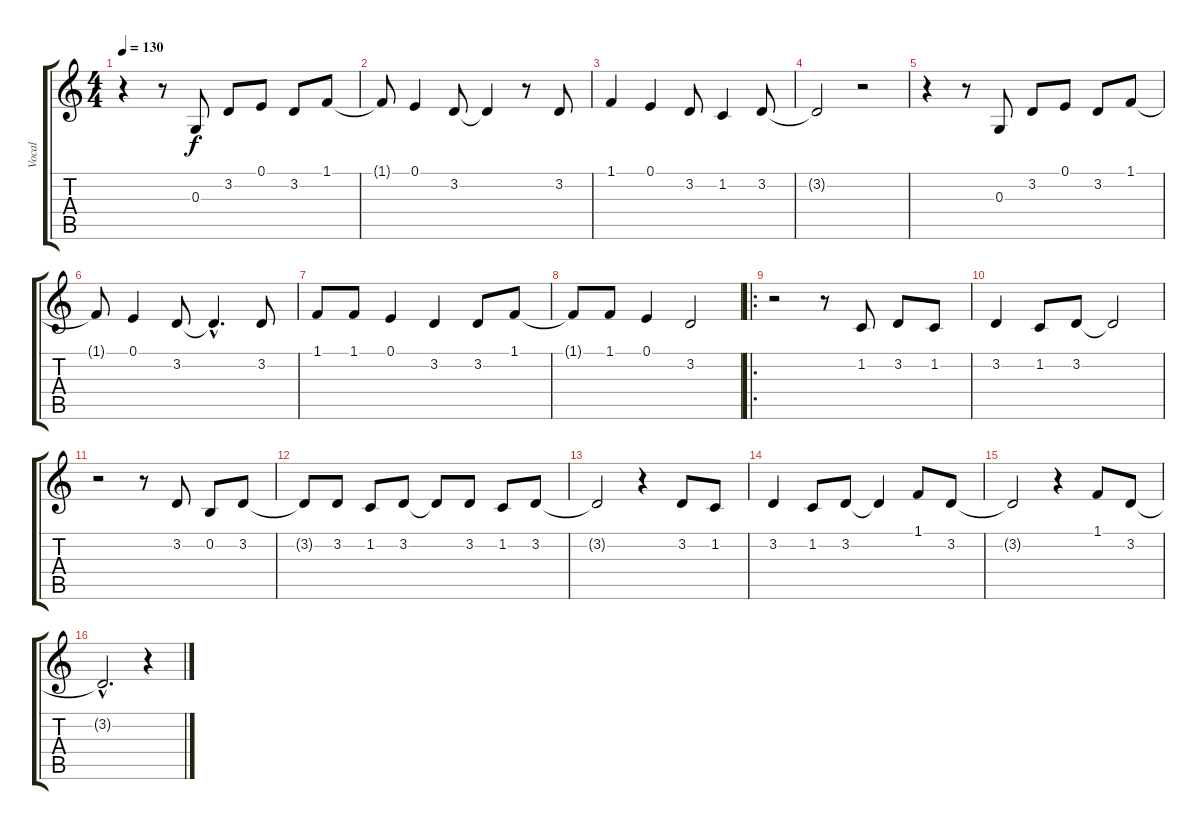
\track ("Vocal" "Vocal") {instrument synthvoice}
\staff {score tabs}
\tuning (E4 B3 G3 D3 A2 E2) {hide}
\ts (4 4)
\tempo 130
\clef g2
\ks c
r.4{dy f} r.8 0.3.8 3.2.8 0.1.8 3.2.8 1.1.8 |
1.1{t}.8 0.1.4 3.2.8 3.2{t}.4 r.8 3.2.8 |
1.1.4 0.1.4 3.2.8 1.2.4 3.2.8 |
3.2{t}.2 r.2 |
r.4 r.8 0.3.8 3.2.8 0.1.8 3.2.8 1.1.8 |
1.1{t}.8 0.1.4 3.2.8 3.2{hac t}.4{d} 3.2.8 |
1.1.8 1.1.8 0.1.4 3.2.4 3.2.8 1.1.8 |
1.1{t}.8 1.1.8 0.1.4 3.2.2 |
\ro
r.2 r.8 1.2.8 3.2.8 1.2.8 |
3.2.4 1.2.8 3.2.8 3.2{t}.2 |
r.2 r.8 3.2.8 0.2.8 3.2.8 |
3.2{t}.8 3.2.8 1.2.8 3.2.8 3.2{t}.8 3.2.8 1.2.8 3.2.8 |
3.2{t}.2 r.4 3.2.8 1.2.8 |
3.2.4 1.2.8 3.2.8 3.2{t}.4 1.1.8 3.2.8 |
3.2{t}.2 r.4 1.1.8 3.2.8 |
3.2{hac t}.2{d} r.4
